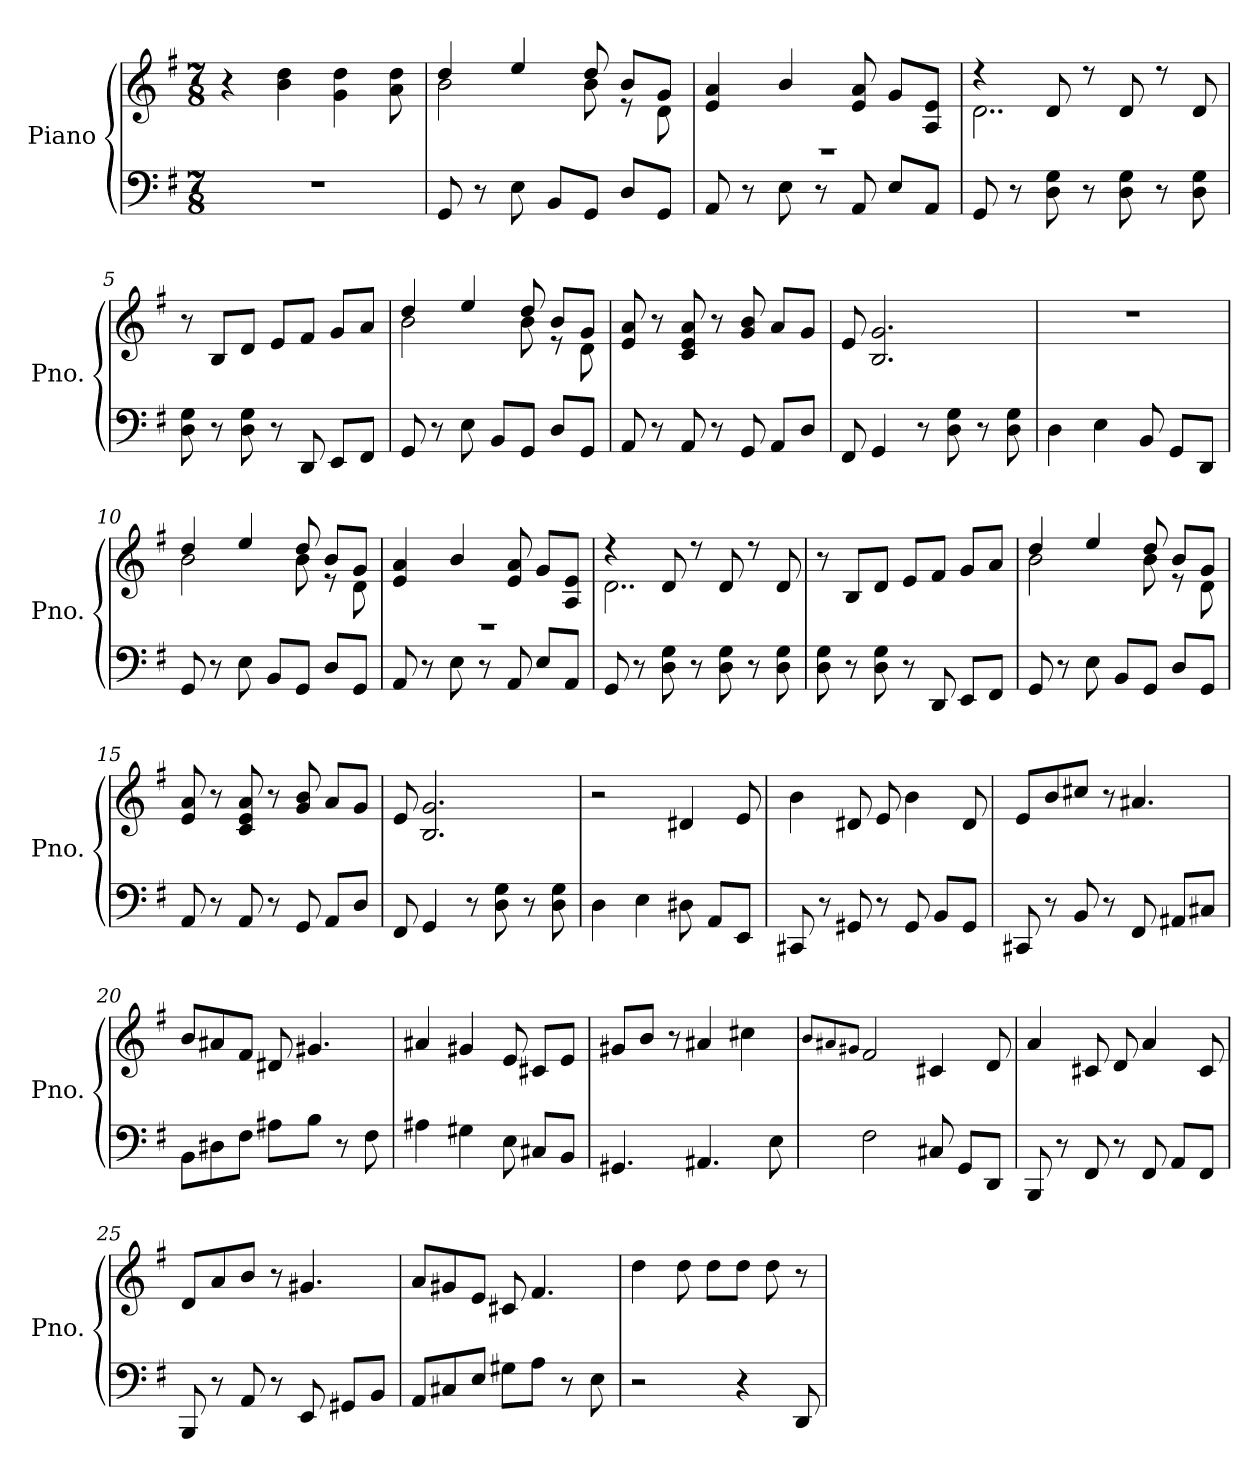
**kern	**kern
*part1	*part1
*staff2	*staff1
*I"Piano	*
*I'Pno.	*
*clefF4	*clefG2
*k[f#]	*k[f#]
*M7/8	*M7/8
*MM175	*MM175
=1	=1
2..r	4r
.	4b\ 4dd\
.	4g\ 4dd\
.	8a\ 8dd\
=2	=2
*	*^
8GG/	4dd/	2b\
8r	.	.
8E\	4ee/	.
8BB/L	.	.
8GG/J	8dd/	8b\
8D/L	8b/L	8r
8GG/J	8g/J	8d\
=3	=3	=3
8AA/	4e/ 4a/	2..r
8r	.	.
8E\	4b/	.
8r	.	.
8AA/	8e/ 8a/	.
8E/L	8g/L	.
8AA/J	8A/ 8e/J	.
=4	=4	=4
8GG/	4r	2..d\
8r	.	.
8D\ 8G\	8d/	.
8r	8r	.
8D\ 8G\	8d/	.
8r	8r	.
8D\ 8G\	8d/	.
*	*v	*v
=5	=5
8D\ 8G\	8r
8r	8B/L
8D\ 8G\	8d/J
8r	8e/L
8DD/	8f#/J
8EE/L	8g/L
8FF#/J	8a/J
!!LO:LB:g=z
=6	=6
*	*^
8GG/	4dd/	2b\
8r	.	.
8E\	4ee/	.
8BB/L	.	.
8GG/J	8dd/	8b\
8D/L	8b/L	8r
8GG/J	8g/J	8d\
*	*v	*v
=7	=7
8AA/	8e/ 8a/
8r	8r
8AA/	8c/ 8e/ 8a/
8r	8r
8GG/	8g/ 8b/
8AA/L	8a/L
8D/J	8g/J
=8	=8
8FF#/	8e/
4GG/	2.B/ 2.g/
8r	.
8D\ 8G\	.
8r	.
8D\ 8G\	.
=9	=9
4D\	2..r
4E\	.
8BB/	.
8GG/L	.
8DD/J	.
=10	=10
*	*^
8GG/	4dd/	2b\
8r	.	.
8E\	4ee/	.
8BB/L	.	.
8GG/J	8dd/	8b\
8D/L	8b/L	8r
8GG/J	8g/J	8d\
!!LO:LB:g=z	!!
=11	=11	=11
8AA/	4e/ 4a/	2..r
8r	.	.
8E\	4b/	.
8r	.	.
8AA/	8e/ 8a/	.
8E/L	8g/L	.
8AA/J	8A/ 8e/J	.
=12	=12	=12
8GG/	4r	2..d\
8r	.	.
8D\ 8G\	8d/	.
8r	8r	.
8D\ 8G\	8d/	.
8r	8r	.
8D\ 8G\	8d/	.
*	*v	*v
=13	=13
8D\ 8G\	8r
8r	8B/L
8D\ 8G\	8d/J
8r	8e/L
8DD/	8f#/J
8EE/L	8g/L
8FF#/J	8a/J
=14	=14
*	*^
8GG/	4dd/	2b\
8r	.	.
8E\	4ee/	.
8BB/L	.	.
8GG/J	8dd/	8b\
8D/L	8b/L	8r
8GG/J	8g/J	8d\
*	*v	*v
=15	=15
8AA/	8e/ 8a/
8r	8r
8AA/	8c/ 8e/ 8a/
8r	8r
8GG/	8g/ 8b/
8AA/L	8a/L
8D/J	8g/J
!!LO:LB:g=z
=16	=16
8FF#/	8e/
4GG/	2.B/ 2.g/
8r	.
8D\ 8G\	.
8r	.
8D\ 8G\	.
=17	=17
4D\	2r
4E\	.
8D#X\	4d#X/
8AA/L	.
8EE/J	8e/
=18	=18
8CC#X/	4b\
8r	.
8GG#X/	8d#X/
8r	8e/
8GG#/	4b\
8BB/L	.
8GG#/J	8d#/
=19	=19
8CC#X/	8e/L
8r	8b/
8BB/	8cc#X/J
8r	8r
8FF#/	4.a#X/
8AA#X/L	.
8C#X/J	.
!!LO:LB:g=z
=20	=20
8BB\L	8b/L
8D#X\	8a#X/
8F#\J	8f#/J
8A#X\L	8d#X/
8B\J	4.g#X/
8r	.
8F#\	.
=21	=21
4A#X\	4a#X/
4G#X\	4g#X/
8E\	8e/
8C#X/L	8c#X/L
8BB/J	8e/J
=22	=22
4.GG#X/	8g#X/L
.	8b/J
.	8r
4.AA#X/	4a#X/
.	4cc#X\
8E\	.
=23	=23
.	8qb/L
.	8qa#X/
.	8qg#X/J
2F#\	2f#/
8C#X/	4c#X/
8GG/L	.
8DD/J	8d/
=24	=24
8BBB/	4a/
8r	.
8FF#/	8c#X/
8r	8d/
8FF#/	4a/
8AA/L	.
8FF#/J	8c#/
!!LO:PB:g=z
=25	=25
8BBB/	8d/L
8r	8a/
8AA/	8b/J
8r	8r
8EE/	4.g#X/
8GG#X/L	.
8BB/J	.
=26	=26
8AA/L	8a/L
8C#X/	8g#X/
8E/J	8e/J
8G#X\L	8c#X/
8A\J	4.f#/
8r	.
8E\	.
=27	=27
2r	4dd\
.	8dd\
.	8dd\L
4r	8dd\J
.	8dd\
8DD/	8r
=	=
*-	*-
